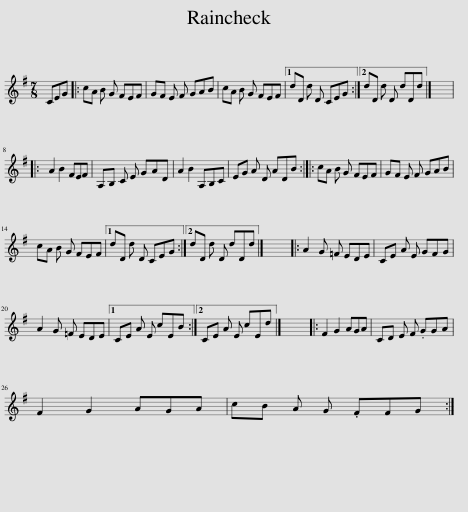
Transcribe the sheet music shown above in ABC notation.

X:1
L:1/8
M:7/8
I:linebreak $
K:G
V:1 treble
V:1
 CEG |: cA B G FEF | GF E F GAB | cA B G FEF |1 dD d D CEG :|2 %5
 dD d D dDd |] x7 |:$ A2 B2 FEF | A,B, C E GAD | A2 B2 A,B,C | %10
 EG A D ADB :: cA B G FEF | GF E F GAB |$ cA B G FEF |1 dD d D CEG :|2 %15
 dD d D dDd |] x7 |: A2 G =F EDE | CE A E GFG |$ A2 G =F EDE |1 %20
 CE A E cEB :|2 CE A E cEd |] x7 |: F2 G2 AGA | CD E F .GGA |$ %25
 F2 G2 AGA | cB A G .FFG :| %27
